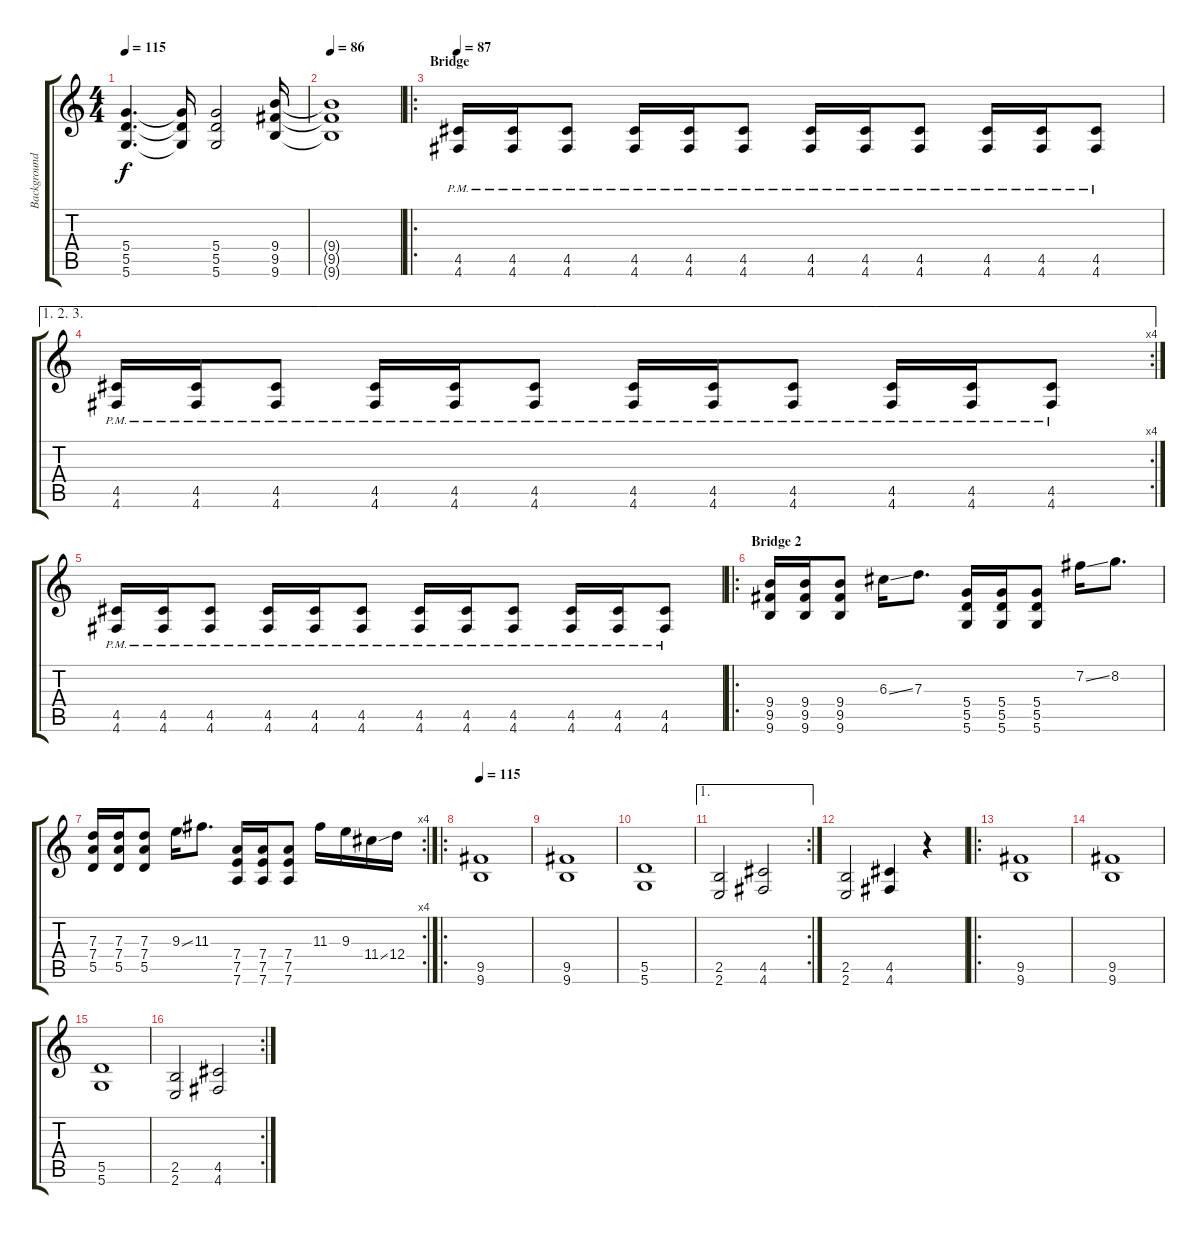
\track ("Background" "Background") {instrument overdrivenguitar}
\staff {score tabs}
\tuning (E4 B3 G3 D3 A2 D2) {hide}
\ts (4 4)
\tempo 115
\clef g2
\ks c
(5.4{t} 5.5{t} 5.6{t}).4{d dy f} (5.4{t} 5.5{t} 5.6{t}).16 (5.4 5.5 5.6).2 (9.4 9.5 9.6).16 |
\tempo 86
(9.4{t} 9.5{t} 9.6{t}).1 |
\ro
\section ("" "Bridge")
\tempo 87
(4.5{pm} 4.6{pm}).16 (4.5{pm} 4.6{pm}).16 (4.5{pm} 4.6{pm}).8 (4.5{pm} 4.6{pm}).16 (4.5{pm} 4.6{pm}).16 (4.5{pm} 4.6{pm}).8 (4.5{pm} 4.6{pm}).16 (4.5{pm} 4.6{pm}).16 (4.5{pm} 4.6{pm}).8 (4.5{pm} 4.6{pm}).16 (4.5{pm} 4.6{pm}).16 (4.5{pm} 4.6{pm}).8 |
\ae (1 2 3)
\rc 4
(4.5{pm} 4.6{pm}).16 (4.5{pm} 4.6{pm}).16 (4.5{pm} 4.6{pm}).8 (4.5{pm} 4.6{pm}).16 (4.5{pm} 4.6{pm}).16 (4.5{pm} 4.6{pm}).8 (4.5{pm} 4.6{pm}).16 (4.5{pm} 4.6{pm}).16 (4.5{pm} 4.6{pm}).8 (4.5{pm} 4.6{pm}).16 (4.5{pm} 4.6{pm}).16 (4.5{pm} 4.6{pm}).8 |
(4.5{pm} 4.6{pm}).16 (4.5{pm} 4.6{pm}).16 (4.5{pm} 4.6{pm}).8 (4.5{pm} 4.6{pm}).16 (4.5{pm} 4.6{pm}).16 (4.5{pm} 4.6{pm}).8 (4.5{pm} 4.6{pm}).16 (4.5{pm} 4.6{pm}).16 (4.5{pm} 4.6{pm}).8 (4.5{pm} 4.6{pm}).16 (4.5{pm} 4.6{pm}).16 (4.5{pm} 4.6{pm}).8 |
\ro
\section ("" "Bridge 2")
(9.4 9.5 9.6).16 (9.4 9.5 9.6).16 (9.4 9.5 9.6).8 6.3{ss}.16 7.3.8{d} (5.4 5.5 5.6).16 (5.4 5.5 5.6).16 (5.4 5.5 5.6).8 7.2{ss}.16 8.2.8{d} |
\rc 4
(7.3 7.4 5.5).16 (7.3 7.4 5.5).16 (7.3 7.4 5.5).8 9.3{ss}.16 11.3.8{d} (7.4 7.5 7.6).16 (7.4 7.5 7.6).16 (7.4 7.5 7.6).8 11.3.16 9.3.16 11.4{ss}.16 12.4.16 |
\ro
\tempo 115
(9.5 9.6).1 |
(9.5 9.6).1 |
(5.5 5.6).1 |
\ae 1
\rc 2
(2.5 2.6).2 (4.5 4.6).2 |
(2.5 2.6).2 (4.5 4.6).4 r.4 |
\ro
(9.5 9.6).1 |
(9.5 9.6).1 |
(5.5 5.6).1 |
\rc 2
(2.5 2.6).2 (4.5 4.6).2
